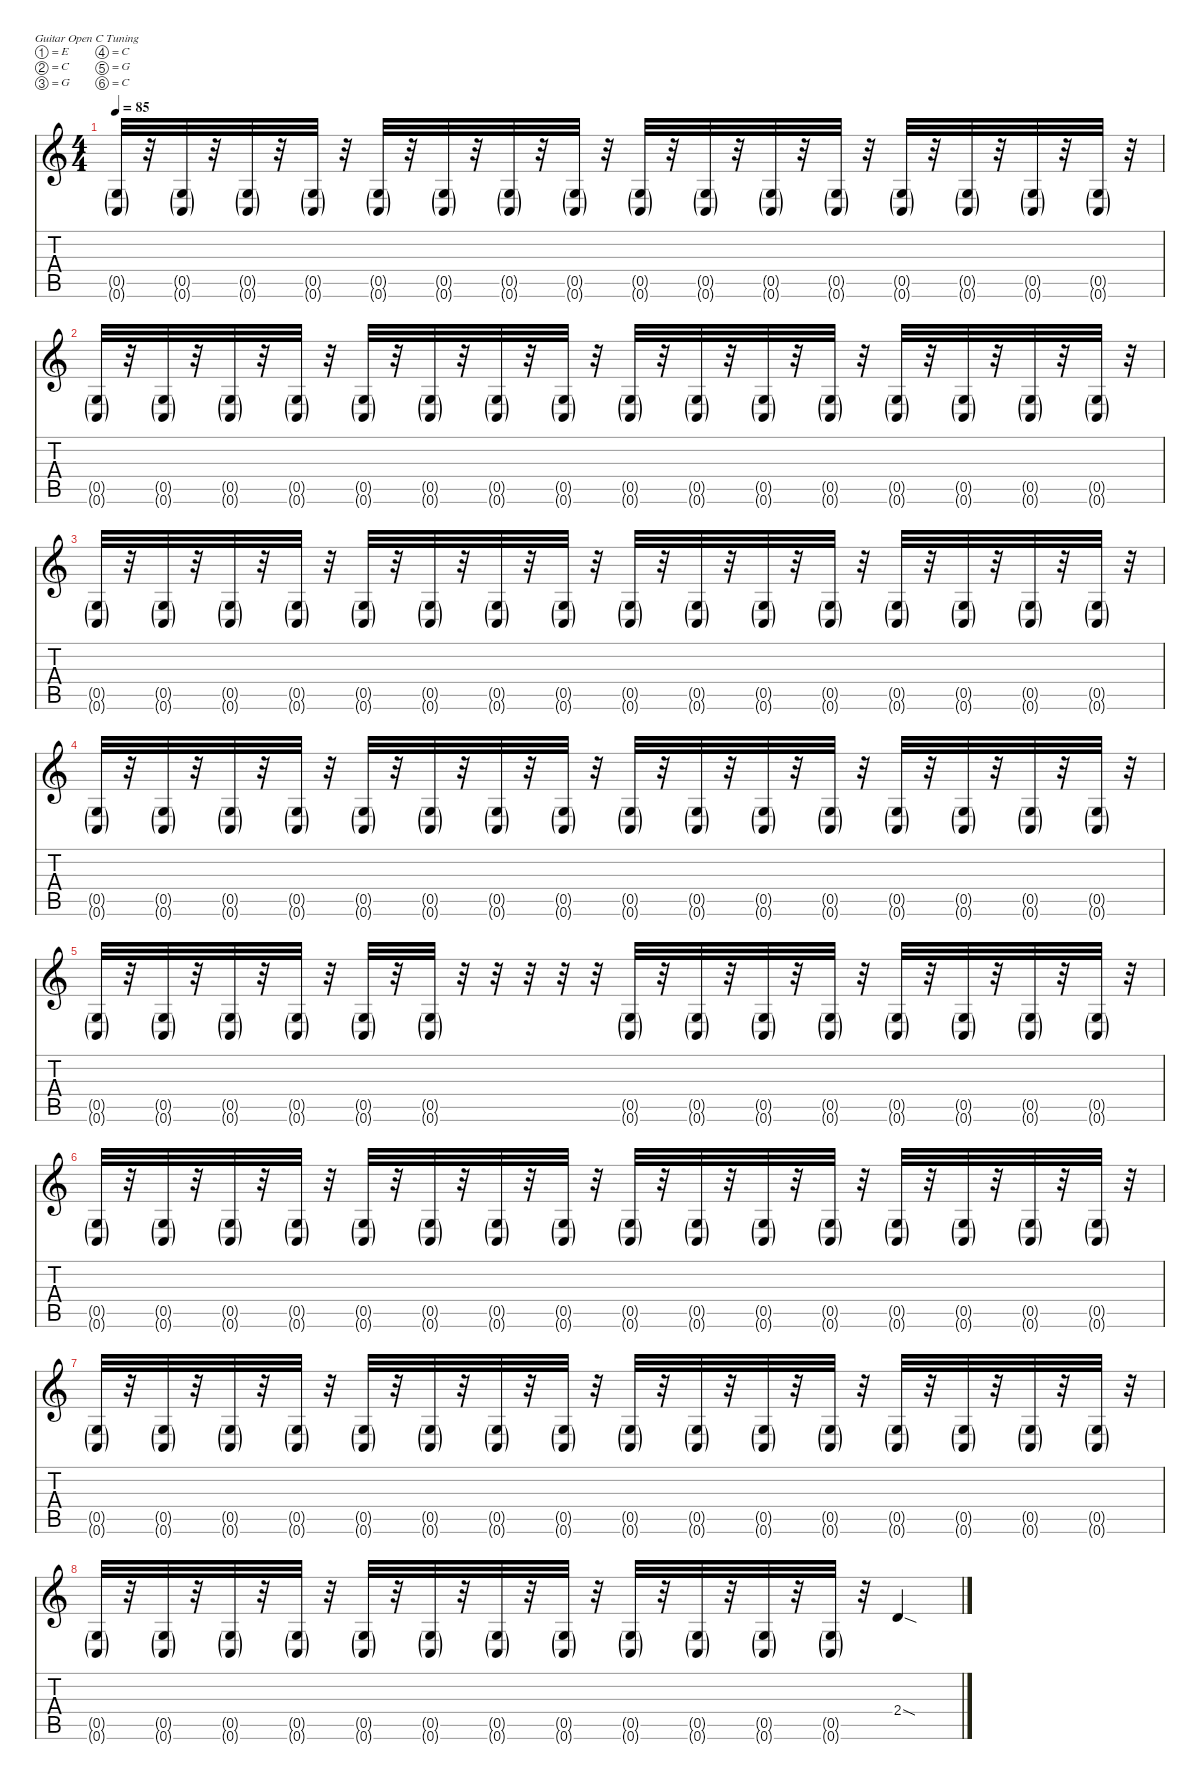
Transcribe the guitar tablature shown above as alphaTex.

\defaultSystemsLayout 4
\hideDynamics
\bracketExtendMode nobrackets
\singleTrackTrackNamePolicy hidden
\multiTrackTrackNamePolicy hidden
\firstSystemTrackNameMode fullname
\firstSystemTrackNameOrientation horizontal
\otherSystemsTrackNameOrientation horizontal
\track ("Guitar 2" "dist.guit.") {instrument distortionguitar}
\staff {score tabs}
\tuning (E4 C4 G3 C3 G2 C2)
\ts (4 4)
\tempo 85
\clef g2
\ks c
(0.5{g} 0.6{g}).32{dy mf} r.32 (0.5{g} 0.6{g}).32 r.32 (0.5{g} 0.6{g}).32 r.32 (0.5{g} 0.6{g}).32 r.32 (0.5{g} 0.6{g}).32 r.32 (0.5{g} 0.6{g}).32 r.32 (0.5{g} 0.6{g}).32 r.32 (0.5{g} 0.6{g}).32 r.32 (0.5{g} 0.6{g}).32 r.32 (0.5{g} 0.6{g}).32 r.32 (0.5{g} 0.6{g}).32 r.32 (0.5{g} 0.6{g}).32 r.32 (0.5{g} 0.6{g}).32 r.32 (0.5{g} 0.6{g}).32 r.32 (0.5{g} 0.6{g}).32 r.32 (0.5{g} 0.6{g}).32 r.32 |
(0.5{g} 0.6{g}).32 r.32 (0.5{g} 0.6{g}).32 r.32 (0.5{g} 0.6{g}).32 r.32 (0.5{g} 0.6{g}).32 r.32 (0.5{g} 0.6{g}).32 r.32 (0.5{g} 0.6{g}).32 r.32 (0.5{g} 0.6{g}).32 r.32 (0.5{g} 0.6{g}).32 r.32 (0.5{g} 0.6{g}).32 r.32 (0.5{g} 0.6{g}).32 r.32 (0.5{g} 0.6{g}).32 r.32 (0.5{g} 0.6{g}).32 r.32 (0.5{g} 0.6{g}).32 r.32 (0.5{g} 0.6{g}).32 r.32 (0.5{g} 0.6{g}).32 r.32 (0.5{g} 0.6{g}).32 r.32 |
(0.5{g} 0.6{g}).32 r.32 (0.5{g} 0.6{g}).32 r.32 (0.5{g} 0.6{g}).32 r.32 (0.5{g} 0.6{g}).32 r.32 (0.5{g} 0.6{g}).32 r.32 (0.5{g} 0.6{g}).32 r.32 (0.5{g} 0.6{g}).32 r.32 (0.5{g} 0.6{g}).32 r.32 (0.5{g} 0.6{g}).32 r.32 (0.5{g} 0.6{g}).32 r.32 (0.5{g} 0.6{g}).32 r.32 (0.5{g} 0.6{g}).32 r.32 (0.5{g} 0.6{g}).32 r.32 (0.5{g} 0.6{g}).32 r.32 (0.5{g} 0.6{g}).32 r.32 (0.5{g} 0.6{g}).32 r.32 |
(0.5{g} 0.6{g}).32 r.32 (0.5{g} 0.6{g}).32 r.32 (0.5{g} 0.6{g}).32 r.32 (0.5{g} 0.6{g}).32 r.32 (0.5{g} 0.6{g}).32 r.32 (0.5{g} 0.6{g}).32 r.32 (0.5{g} 0.6{g}).32 r.32 (0.5{g} 0.6{g}).32 r.32 (0.5{g} 0.6{g}).32 r.32 (0.5{g} 0.6{g}).32 r.32 (0.5{g} 0.6{g}).32 r.32 (0.5{g} 0.6{g}).32 r.32 (0.5{g} 0.6{g}).32 r.32 (0.5{g} 0.6{g}).32 r.32 (0.5{g} 0.6{g}).32 r.32 (0.5{g} 0.6{g}).32 r.32 |
(0.5{g} 0.6{g}).32 r.32 (0.5{g} 0.6{g}).32 r.32 (0.5{g} 0.6{g}).32 r.32 (0.5{g} 0.6{g}).32 r.32 (0.5{g} 0.6{g}).32 r.32 (0.5{g} 0.6{g}).32 r.32 r.32 r.32 r.32 r.32 (0.5{g} 0.6{g}).32 r.32 (0.5{g} 0.6{g}).32 r.32 (0.5{g} 0.6{g}).32 r.32 (0.5{g} 0.6{g}).32 r.32 (0.5{g} 0.6{g}).32 r.32 (0.5{g} 0.6{g}).32 r.32 (0.5{g} 0.6{g}).32 r.32 (0.5{g} 0.6{g}).32 r.32 |
(0.5{g} 0.6{g}).32 r.32 (0.5{g} 0.6{g}).32 r.32 (0.5{g} 0.6{g}).32 r.32 (0.5{g} 0.6{g}).32 r.32 (0.5{g} 0.6{g}).32 r.32 (0.5{g} 0.6{g}).32 r.32 (0.5{g} 0.6{g}).32 r.32 (0.5{g} 0.6{g}).32 r.32 (0.5{g} 0.6{g}).32 r.32 (0.5{g} 0.6{g}).32 r.32 (0.5{g} 0.6{g}).32 r.32 (0.5{g} 0.6{g}).32 r.32 (0.5{g} 0.6{g}).32 r.32 (0.5{g} 0.6{g}).32 r.32 (0.5{g} 0.6{g}).32 r.32 (0.5{g} 0.6{g}).32 r.32 |
(0.5{g} 0.6{g}).32 r.32 (0.5{g} 0.6{g}).32 r.32 (0.5{g} 0.6{g}).32 r.32 (0.5{g} 0.6{g}).32 r.32 (0.5{g} 0.6{g}).32 r.32 (0.5{g} 0.6{g}).32 r.32 (0.5{g} 0.6{g}).32 r.32 (0.5{g} 0.6{g}).32 r.32 (0.5{g} 0.6{g}).32 r.32 (0.5{g} 0.6{g}).32 r.32 (0.5{g} 0.6{g}).32 r.32 (0.5{g} 0.6{g}).32 r.32 (0.5{g} 0.6{g}).32 r.32 (0.5{g} 0.6{g}).32 r.32 (0.5{g} 0.6{g}).32 r.32 (0.5{g} 0.6{g}).32 r.32 |
(0.5{g} 0.6{g}).32 r.32 (0.5{g} 0.6{g}).32 r.32 (0.5{g} 0.6{g}).32 r.32 (0.5{g} 0.6{g}).32 r.32 (0.5{g} 0.6{g}).32 r.32 (0.5{g} 0.6{g}).32 r.32 (0.5{g} 0.6{g}).32 r.32 (0.5{g} 0.6{g}).32 r.32 (0.5{g} 0.6{g}).32 r.32 (0.5{g} 0.6{g}).32 r.32 (0.5{g} 0.6{g}).32 r.32 (0.5{g} 0.6{g}).32 r.32 2.4{sod}.4{dy f}
